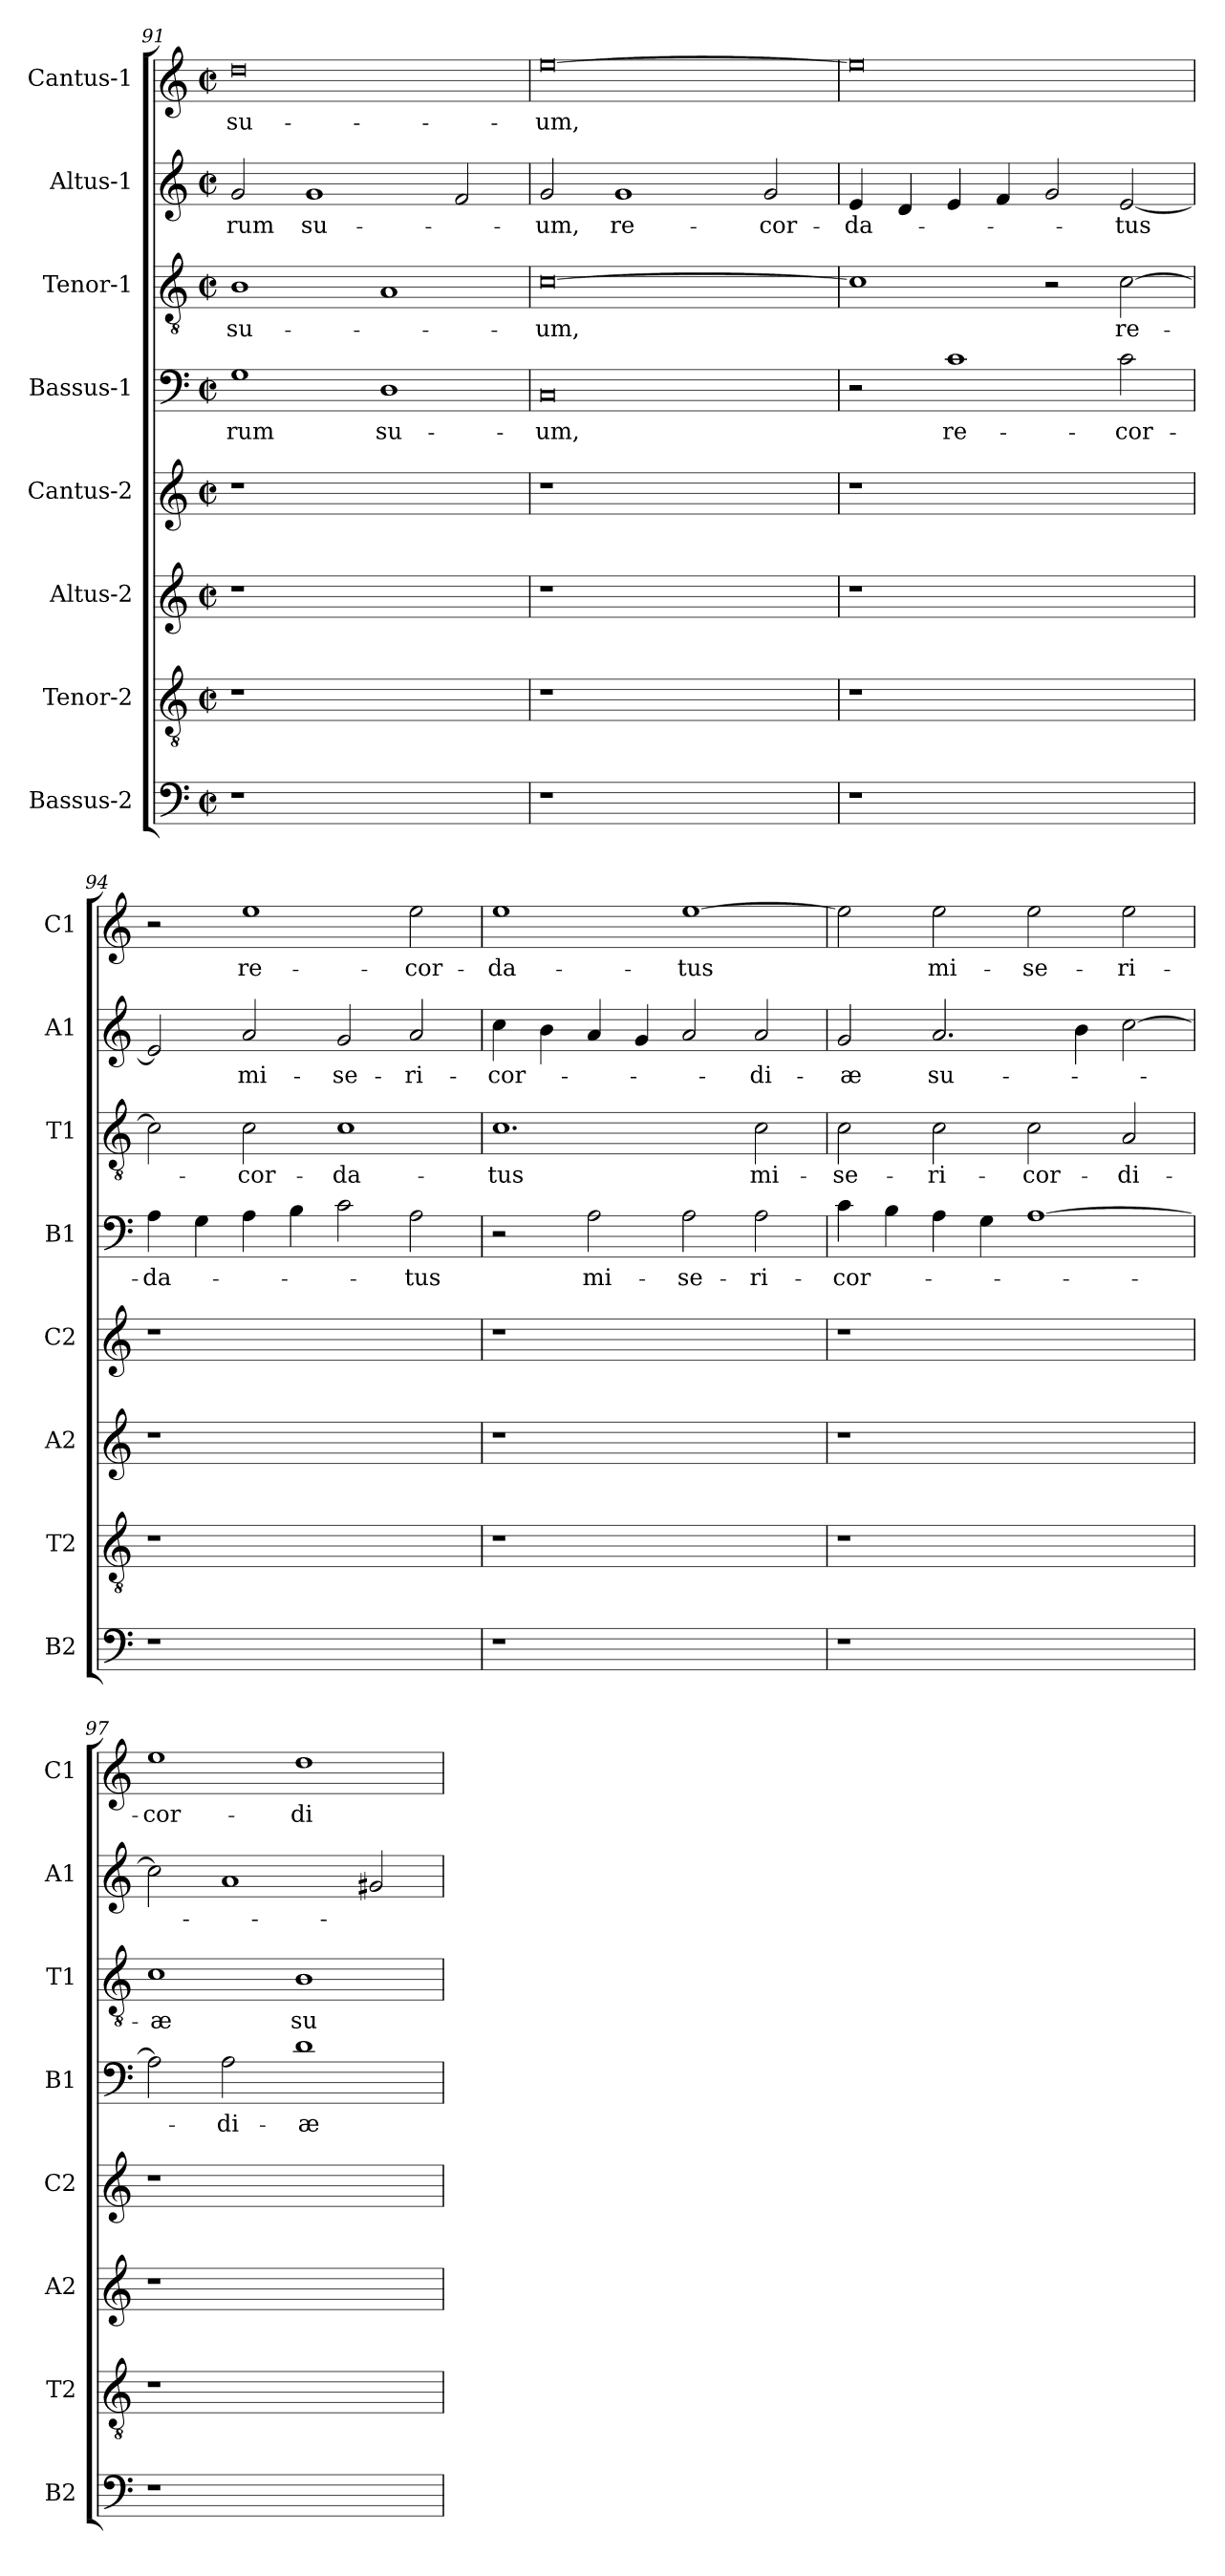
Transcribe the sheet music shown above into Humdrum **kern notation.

**kern	**kern	**kern	**kern	**kern	**text	**kern	**text	**kern	**text	**kern	**text
*part8	*part7	*part6	*part5	*part4	*part4	*part3	*part3	*part2	*part2	*part1	*part1
*staff8	*staff7	*staff6	*staff5	*staff4	*staff4	*staff3	*staff3	*staff2	*staff2	*staff1	*staff1
*I"Bassus-2	*I"Tenor-2	*I"Altus-2	*I"Cantus-2	*I"Bassus-1	*	*I"Tenor-1	*	*I"Altus-1	*	*I"Cantus-1	*
*I'B2	*I'T2	*I'A2	*I'C2	*I'B1	*	*I'T1	*	*I'A1	*	*I'C1	*
*clefF4	*clefGv2	*clefG2	*clefG2	*clefF4	*	*clefGv2	*	*clefG2	*	*clefG2	*
*k[]	*k[]	*k[]	*k[]	*k[]	*	*k[]	*	*k[]	*	*k[]	*
*C:	*C:	*C:	*C:	*C:	*	*C:	*	*C:	*	*C:	*
*M2/2	*M2/2	*M2/2	*M2/2	*M2/2	*	*M2/2	*	*M2/2	*	*M2/2	*
*met(c|)	*met(c|)	*met(c|)	*met(c|)	*met(c|)	*	*met(c|)	*	*met(c|)	*	*met(c|)	*
=91	=91	=91	=91	=91	=91	=91	=91	=91	=91	=91	=91
!	!	!	!	!	!LO:LY:b	!	!	!	!	!	!
!	!	!	!	!	!	!	!LO:LY:b	!	!	!	!
!	!	!	!	!	!	!	!	!	!LO:LY:b	!	!
!	!	!	!	!	!	!	!	!	!	!	!LO:LY:b
1r	1r	1r	1r	1G	-rum	1B	su-	2g/	-rum	0dd	su-
!	!	!	!	!	!	!	!	!	!LO:LY:b	!	!
.	.	.	.	.	.	.	.	1g	su-	.	.
!	!	!	!	!	!LO:LY:b	!	!	!	!	!	!
1ryy	1ryy	1ryy	1ryy	1D	su-	1A	.	.	.	.	.
.	.	.	.	.	.	.	.	2f/	.	.	.
=92	=92	=92	=92	=92	=92	=92	=92	=92	=92	=92	=92
!	!	!	!	!	!LO:LY:b	!	!	!	!	!	!
!	!	!	!	!	!	!	!LO:LY:b	!	!	!	!
!	!	!	!	!	!	!	!	!	!LO:LY:b	!	!
!	!	!	!	!	!	!	!	!	!	!	!LO:LY:b
1r	1r	1r	1r	0C	-um,	[0c	-um,	2g/	-um,	[0ee	-um,
!	!	!	!	!	!	!	!	!	!LO:LY:b	!	!
.	.	.	.	.	.	.	.	1g	re-	.	.
1ryy	1ryy	1ryy	1ryy	.	.	.	.	.	.	.	.
!	!	!	!	!	!	!	!	!	!LO:LY:b	!	!
.	.	.	.	.	.	.	.	2g/	-cor-	.	.
=93	=93	=93	=93	=93	=93	=93	=93	=93	=93	=93	=93
!	!	!	!	!	!	!	!	!	!LO:LY:b	!	!
1r	1r	1r	1r	2r	.	1c]	.	4e/	-da-	0ee]	.
.	.	.	.	.	.	.	.	4d/	.	.	.
!	!	!	!	!	!LO:LY:b	!	!	!	!	!	!
.	.	.	.	1c	re-	.	.	4e/	.	.	.
.	.	.	.	.	.	.	.	4f/	.	.	.
1ryy	1ryy	1ryy	1ryy	.	.	2r	.	2g/	.	.	.
!	!	!	!	!	!LO:LY:b	!	!	!	!	!	!
!	!	!	!	!	!	!	!LO:LY:b	!	!	!	!
!	!	!	!	!	!	!	!	!	!LO:LY:b	!	!
.	.	.	.	2c\	-cor-	[2c\	re-	[2e/	-tus	.	.
=94	=94	=94	=94	=94	=94	=94	=94	=94	=94	=94	=94
!	!	!	!	!	!LO:LY:b	!	!	!	!	!	!
1r	1r	1r	1r	4A\	-da-	2c\]	.	2e/]	.	2r	.
.	.	.	.	4G\	.	.	.	.	.	.	.
!	!	!	!	!	!	!	!LO:LY:b	!	!	!	!
!	!	!	!	!	!	!	!	!	!LO:LY:b	!	!
!	!	!	!	!	!	!	!	!	!	!	!LO:LY:b
.	.	.	.	4A\	.	2c\	-cor-	2a/	mi-	1ee	re-
.	.	.	.	4B\	.	.	.	.	.	.	.
!	!	!	!	!	!	!	!LO:LY:b	!	!	!	!
!	!	!	!	!	!	!	!	!	!LO:LY:b	!	!
1ryy	1ryy	1ryy	1ryy	2c\	.	1c	-da-	2g/	-se-	.	.
!	!	!	!	!	!LO:LY:b	!	!	!	!	!	!
!	!	!	!	!	!	!	!	!	!LO:LY:b	!	!
!	!	!	!	!	!	!	!	!	!	!	!LO:LY:b
.	.	.	.	2A\	-tus	.	.	2a/	-ri-	2ee\	-cor-
!!LO:PB:g=z
=95	=95	=95	=95	=95	=95	=95	=95	=95	=95	=95	=95
!	!	!	!	!	!	!	!LO:LY:b	!	!	!	!
!	!	!	!	!	!	!	!	!	!LO:LY:b	!	!
!	!	!	!	!	!	!	!	!	!	!	!LO:LY:b
1r	1r	1r	1r	2r	.	1.c	-tus	4cc\	-cor-	1ee	-da-
.	.	.	.	.	.	.	.	4b\	.	.	.
!	!	!	!	!	!LO:LY:b	!	!	!	!	!	!
.	.	.	.	2A\	mi-	.	.	4a/	.	.	.
.	.	.	.	.	.	.	.	4g/	.	.	.
!	!	!	!	!	!LO:LY:b	!	!	!	!	!	!
!	!	!	!	!	!	!	!	!	!	!	!LO:LY:b
1ryy	1ryy	1ryy	1ryy	2A\	-se-	.	.	2a/	.	[1ee	-tus
!	!	!	!	!	!LO:LY:b	!	!	!	!	!	!
!	!	!	!	!	!	!	!LO:LY:b	!	!	!	!
!	!	!	!	!	!	!	!	!	!LO:LY:b	!	!
.	.	.	.	2A\	-ri-	2c\	mi-	2a/	-di-	.	.
=96	=96	=96	=96	=96	=96	=96	=96	=96	=96	=96	=96
!	!	!	!	!	!LO:LY:b	!	!	!	!	!	!
!	!	!	!	!	!	!	!LO:LY:b	!	!	!	!
!	!	!	!	!	!	!	!	!	!LO:LY:b	!	!
1r	1r	1r	1r	4c\	-cor-	2c\	-se-	2g/	-æ	2ee\]	.
.	.	.	.	4B\	.	.	.	.	.	.	.
!	!	!	!	!	!	!	!LO:LY:b	!	!	!	!
!	!	!	!	!	!	!	!	!	!LO:LY:b	!	!
!	!	!	!	!	!	!	!	!	!	!	!LO:LY:b
.	.	.	.	4A\	.	2c\	-ri-	2.a/	su-	2ee\	mi-
.	.	.	.	4G\	.	.	.	.	.	.	.
!	!	!	!	!	!	!	!LO:LY:b	!	!	!	!
!	!	!	!	!	!	!	!	!	!	!	!LO:LY:b
1ryy	1ryy	1ryy	1ryy	[1A	.	2c\	-cor-	.	.	2ee\	-se-
.	.	.	.	.	.	.	.	4b\	.	.	.
!	!	!	!	!	!	!	!LO:LY:b	!	!	!	!
!	!	!	!	!	!	!	!	!	!	!	!LO:LY:b
.	.	.	.	.	.	2A/	-di-	[2cc\	.	2ee\	-ri-
=97	=97	=97	=97	=97	=97	=97	=97	=97	=97	=97	=97
!	!	!	!	!	!	!	!LO:LY:b	!	!	!	!
!	!	!	!	!	!	!	!	!	!	!	!LO:LY:b
1r	1r	1r	1r	2A\]	.	1c	-æ	2cc\]	.	1ee	-cor-
!	!	!	!	!	!LO:LY:b	!	!	!	!	!	!
.	.	.	.	2A\	-di-	.	.	1a	.	.	.
!	!	!	!	!	!LO:LY:b	!	!	!	!	!	!
!	!	!	!	!	!	!	!LO:LY:b	!	!	!	!
!	!	!	!	!	!	!	!	!	!	!	!LO:LY:b
1ryy	1ryy	1ryy	1ryy	1d	-æ	1B	su-	.	.	1dd	-di-
.	.	.	.	.	.	.	.	2g#X/	.	.	.
=	=	=	=	=	=	=	=	=	=	=	=
*-	*-	*-	*-	*-	*-	*-	*-	*-	*-	*-	*-
